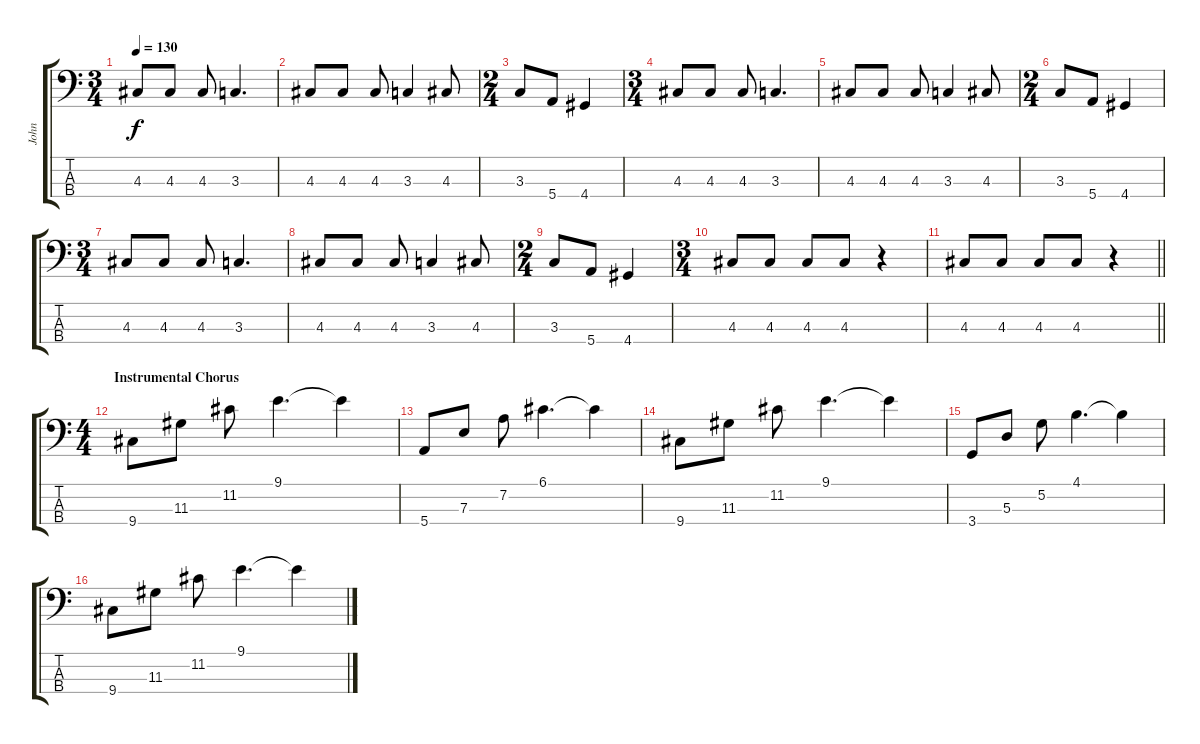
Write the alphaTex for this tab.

\track ("John" "John") {instrument electricbassfinger}
\staff {score tabs}
\tuning (G2 D2 A1 E1) {hide}
\ts (3 4)
\tempo 130
\clef f4
\ks c
4.3.8{dy f} 4.3.8 4.3.8 3.3.4{d} |
4.3.8 4.3.8 4.3.8 3.3.4 4.3.8 |
\ts (2 4)
3.3.8 5.4.8 4.4.4 |
\ts (3 4)
4.3.8 4.3.8 4.3.8 3.3.4{d} |
4.3.8 4.3.8 4.3.8 3.3.4 4.3.8 |
\ts (2 4)
3.3.8 5.4.8 4.4.4 |
\ts (3 4)
4.3.8 4.3.8 4.3.8 3.3.4{d} |
4.3.8 4.3.8 4.3.8 3.3.4 4.3.8 |
\ts (2 4)
3.3.8 5.4.8 4.4.4 |
\ts (3 4)
4.3.8 4.3.8 4.3.8 4.3.8 r.4 |
\barLineRight lightlight
4.3.8 4.3.8 4.3.8 4.3.8 r.4 |
\ts (4 4)
\section ("" "Instrumental Chorus")
9.4.8 11.3.8 11.2.8 9.1.4{d} 9.1{t}.4 |
5.4.8 7.3.8 7.2.8 6.1.4{d} 6.1{t}.4 |
9.4.8 11.3.8 11.2.8 9.1.4{d} 9.1{t}.4 |
3.4.8 5.3.8 5.2.8 4.1.4{d} 4.1{t}.4 |
9.4.8 11.3.8 11.2.8 9.1.4{d} 9.1{t}.4
